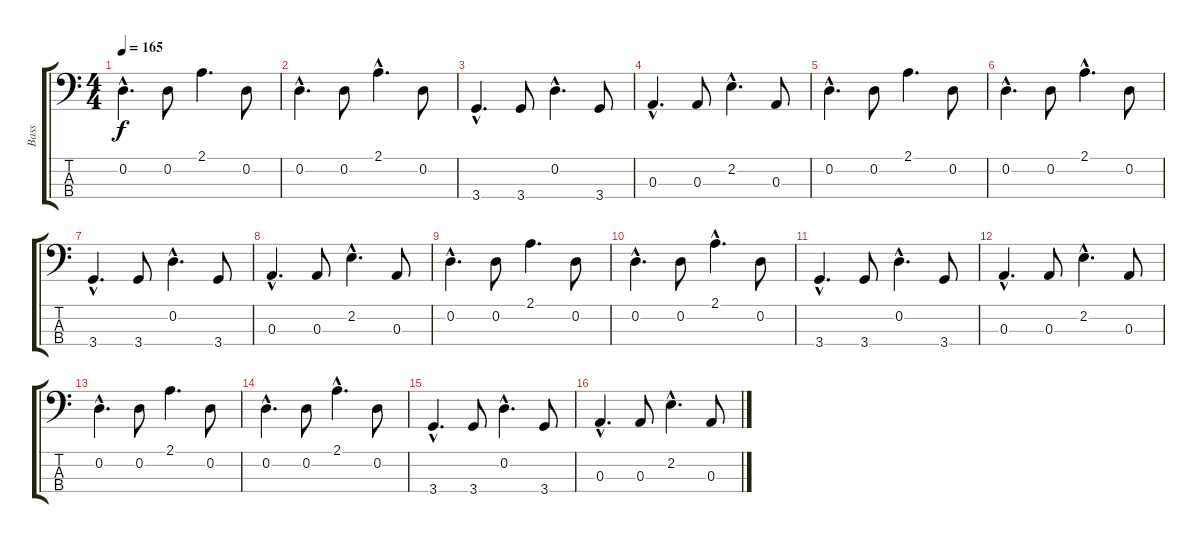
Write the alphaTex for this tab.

\track ("Bass" "Bass") {instrument electricbassfinger}
\staff {score tabs}
\tuning (G2 D2 A1 E1) {hide}
\ts (4 4)
\tempo 165
\clef f4
\ks c
0.2{hac}.4{d dy f} 0.2.8 2.1.4{d} 0.2.8 |
0.2{hac}.4{d} 0.2.8 2.1{hac}.4{d} 0.2.8 |
3.4{hac}.4{d} 3.4.8 0.2{hac}.4{d} 3.4.8 |
0.3{hac}.4{d} 0.3.8 2.2{hac}.4{d} 0.3.8 |
0.2{hac}.4{d} 0.2.8 2.1.4{d} 0.2.8 |
0.2{hac}.4{d} 0.2.8 2.1{hac}.4{d} 0.2.8 |
3.4{hac}.4{d} 3.4.8 0.2{hac}.4{d} 3.4.8 |
0.3{hac}.4{d} 0.3.8 2.2{hac}.4{d} 0.3.8 |
0.2{hac}.4{d} 0.2.8 2.1.4{d} 0.2.8 |
0.2{hac}.4{d} 0.2.8 2.1{hac}.4{d} 0.2.8 |
3.4{hac}.4{d} 3.4.8 0.2{hac}.4{d} 3.4.8 |
0.3{hac}.4{d} 0.3.8 2.2{hac}.4{d} 0.3.8 |
0.2{hac}.4{d} 0.2.8 2.1.4{d} 0.2.8 |
0.2{hac}.4{d} 0.2.8 2.1{hac}.4{d} 0.2.8 |
3.4{hac}.4{d} 3.4.8 0.2{hac}.4{d} 3.4.8 |
0.3{hac}.4{d} 0.3.8 2.2{hac}.4{d} 0.3.8
